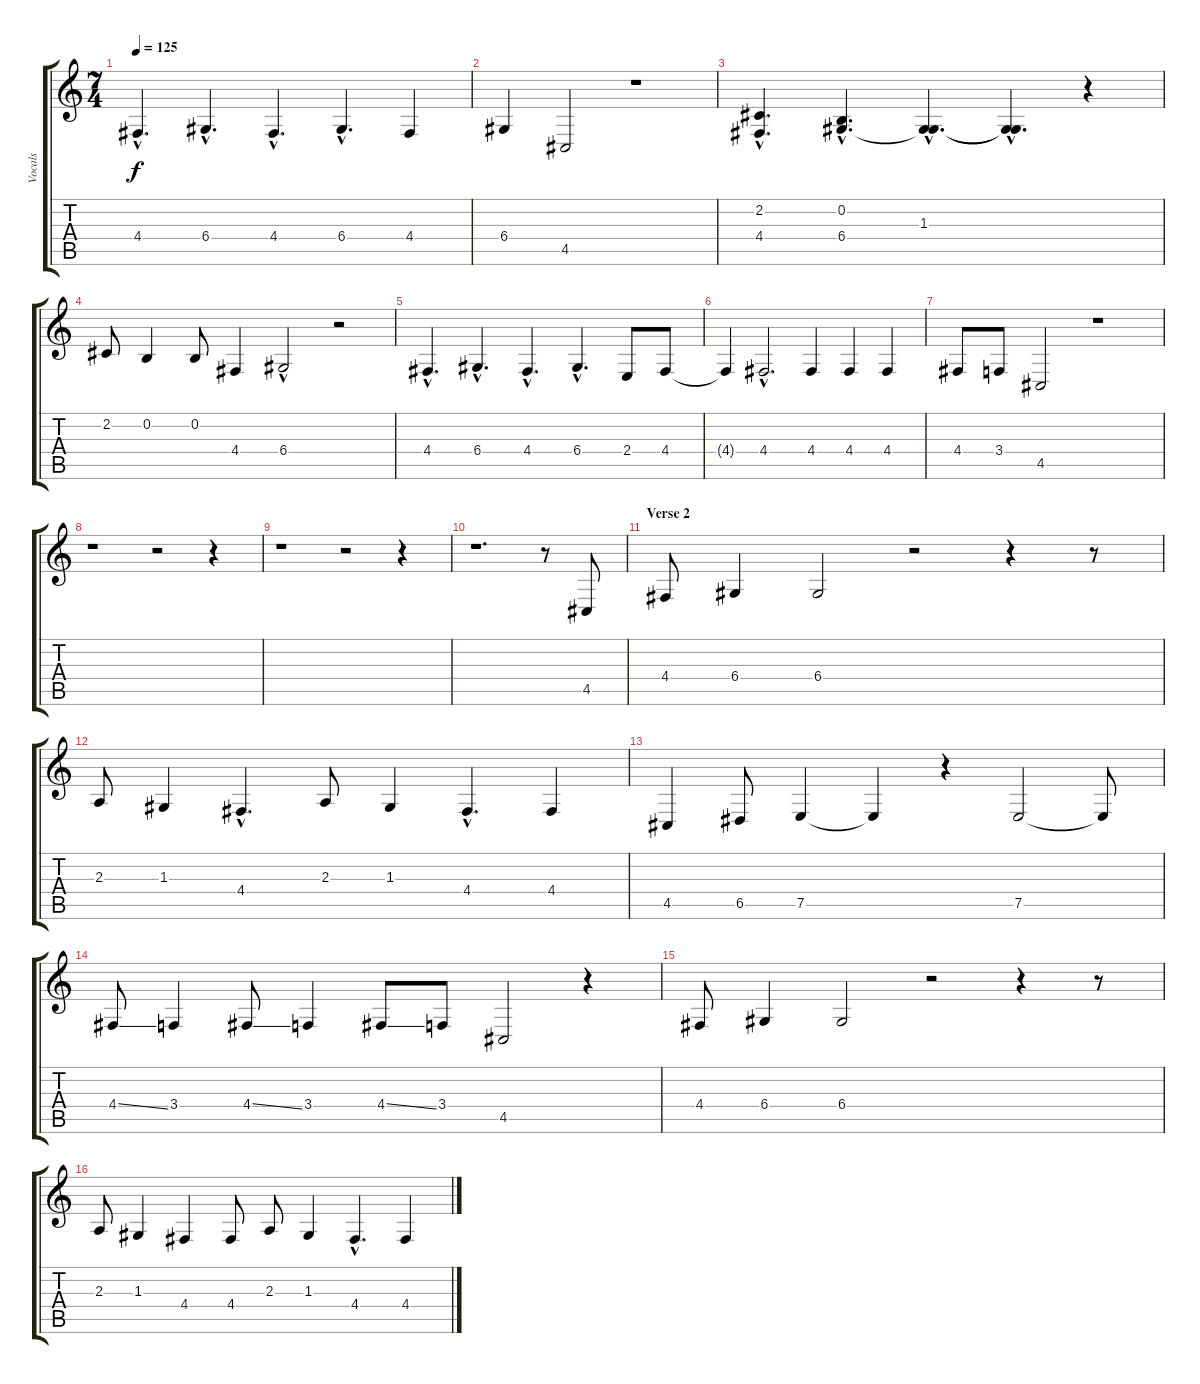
\track ("Vocals" "Vocals") {instrument tangoaccordion}
\staff {score tabs}
\tuning (E4 B3 G3 D3 A2 E2) {hide}
\ts (7 4)
\tempo 125
\clef g2
\ks c
4.4{hac}.4{d dy f} 6.4{hac}.4{d} 4.4{hac}.4{d} 6.4{hac}.4{d} 4.4.4 |
6.4.4 4.5.2 r.1 |
(2.2{hac} 4.4{hac}).4{d} (0.2{hac} 6.4{hac}).4{d} (1.3{hac} 6.4{hac t}).4{d} (1.3{hac t} 6.4{hac t}).4{d} r.4 |
2.2.8 0.2.4 0.2.8 4.4.4 6.4{hac}.2 r.2 |
4.4{hac}.4{d} 6.4{hac}.4{d} 4.4{hac}.4{d} 6.4{hac}.4{d} 2.4.8 4.4.8 |
4.4{t}.4 4.4{hac}.2{d} 4.4.4 4.4.4 4.4.4 |
4.4.8 3.4.8 4.5.2 r.1 |
r.1 r.2 r.4 |
r.1 r.2 r.4 |
r.1{d volume 12} r.8 4.5.8 |
\section ("" "Verse 2")
4.4.8 6.4.4 6.4.2 r.2 r.4 r.8 |
2.3.8 1.3.4 4.4{hac}.4{d} 2.3.8 1.3.4 4.4{hac}.4{d} 4.4.4 |
4.5.4 6.5.8 7.5.4 7.5{t}.4 r.4 7.5.2 7.5{t}.8 |
4.4{ss}.8 3.4.4 4.4{ss}.8 3.4.4 4.4{ss}.8 3.4.8 4.5.2 r.4 |
4.4.8 6.4.4 6.4.2 r.2 r.4 r.8 |
2.3.8 1.3.4 4.4.4 4.4.8 2.3.8 1.3.4 4.4{hac}.4{d} 4.4.4
